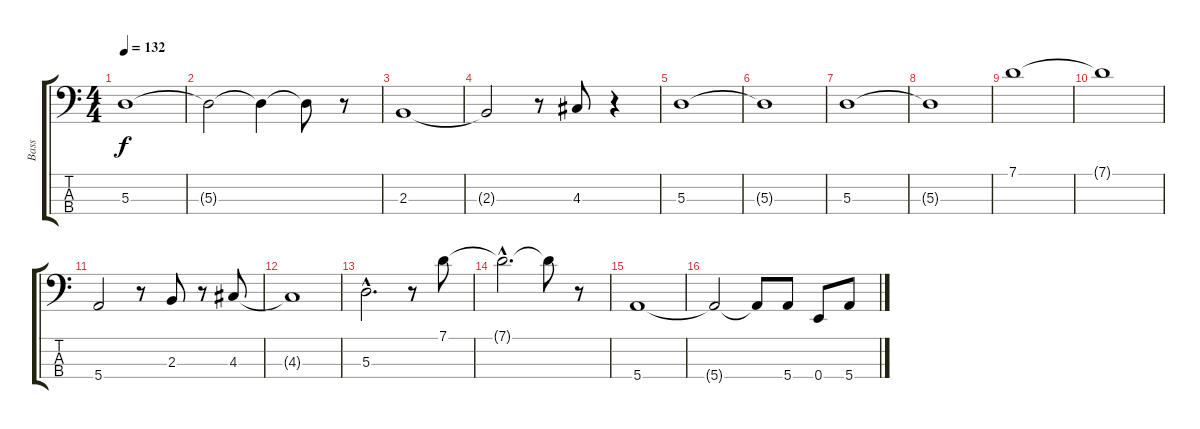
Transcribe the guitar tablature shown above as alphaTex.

\track ("Bass" "Bass") {instrument electricbassfinger}
\staff {score tabs}
\tuning (G2 D2 A1 E1) {hide}
\ts (4 4)
\tempo 132
\clef f4
\ks c
5.3.1{dy f} |
5.3{t}.2 5.3{t}.4 5.3{t}.8 r.8 |
2.3.1 |
2.3{t}.2 r.8 4.3.8 r.4 |
5.3.1 |
5.3{t}.1 |
5.3.1 |
5.3{t}.1 |
7.1.1 |
7.1{t}.1 |
5.4.2 r.8 2.3.8 r.8 4.3.8 |
4.3{t}.1 |
5.3{hac}.2{d} r.8 7.1.8 |
7.1{hac t}.2{d} 7.1{t}.8 r.8 |
5.4.1 |
5.4{t}.2 5.4{t}.8 5.4.8 0.4.8 5.4.8
